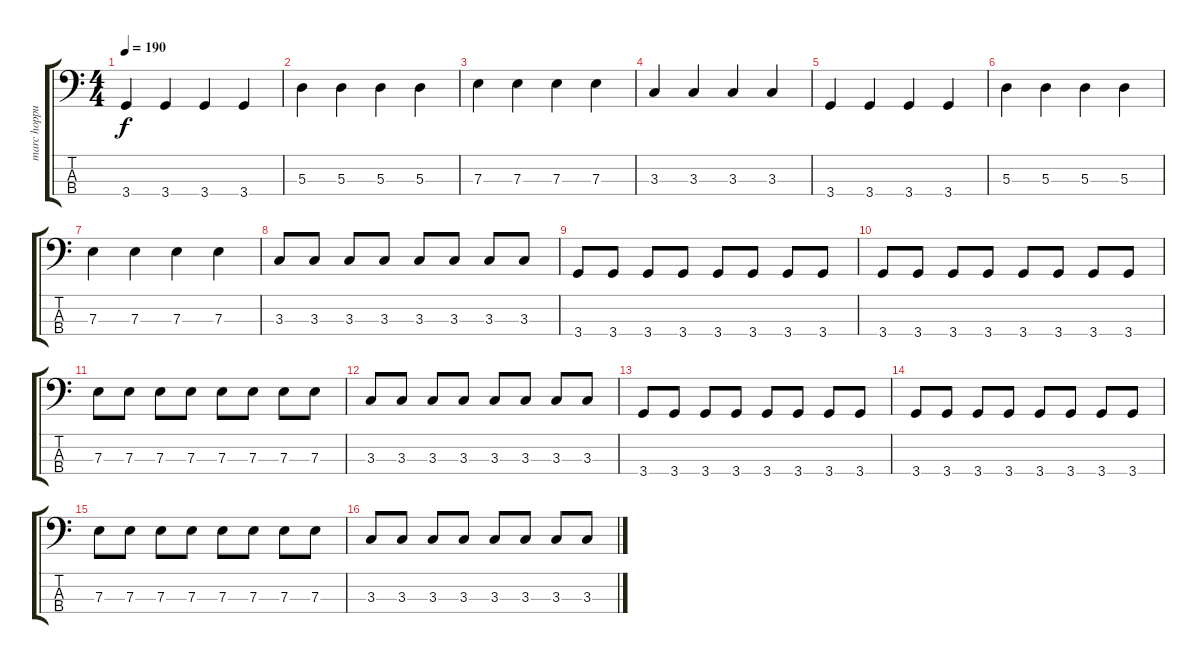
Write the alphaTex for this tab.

\track ("marc hoppus" "marc hoppu") {instrument electricbasspick}
\staff {score tabs}
\tuning (G2 D2 A1 E1) {hide}
\ts (4 4)
\tempo 190
\clef f4
\ks c
3.4.4{dy f} 3.4.4 3.4.4 3.4.4 |
5.3.4 5.3.4 5.3.4 5.3.4 |
7.3.4 7.3.4 7.3.4 7.3.4 |
3.3.4 3.3.4 3.3.4 3.3.4 |
3.4.4 3.4.4 3.4.4 3.4.4 |
5.3.4 5.3.4 5.3.4 5.3.4 |
7.3.4 7.3.4 7.3.4 7.3.4 |
3.3.8 3.3.8 3.3.8 3.3.8 3.3.8 3.3.8 3.3.8 3.3.8 |
3.4.8 3.4.8 3.4.8 3.4.8 3.4.8 3.4.8 3.4.8 3.4.8 |
3.4.8 3.4.8 3.4.8 3.4.8 3.4.8 3.4.8 3.4.8 3.4.8 |
7.3.8 7.3.8 7.3.8 7.3.8 7.3.8 7.3.8 7.3.8 7.3.8 |
3.3.8 3.3.8 3.3.8 3.3.8 3.3.8 3.3.8 3.3.8 3.3.8 |
3.4.8 3.4.8 3.4.8 3.4.8 3.4.8 3.4.8 3.4.8 3.4.8 |
3.4.8 3.4.8 3.4.8 3.4.8 3.4.8 3.4.8 3.4.8 3.4.8 |
7.3.8 7.3.8 7.3.8 7.3.8 7.3.8 7.3.8 7.3.8 7.3.8 |
3.3.8 3.3.8 3.3.8 3.3.8 3.3.8 3.3.8 3.3.8 3.3.8
